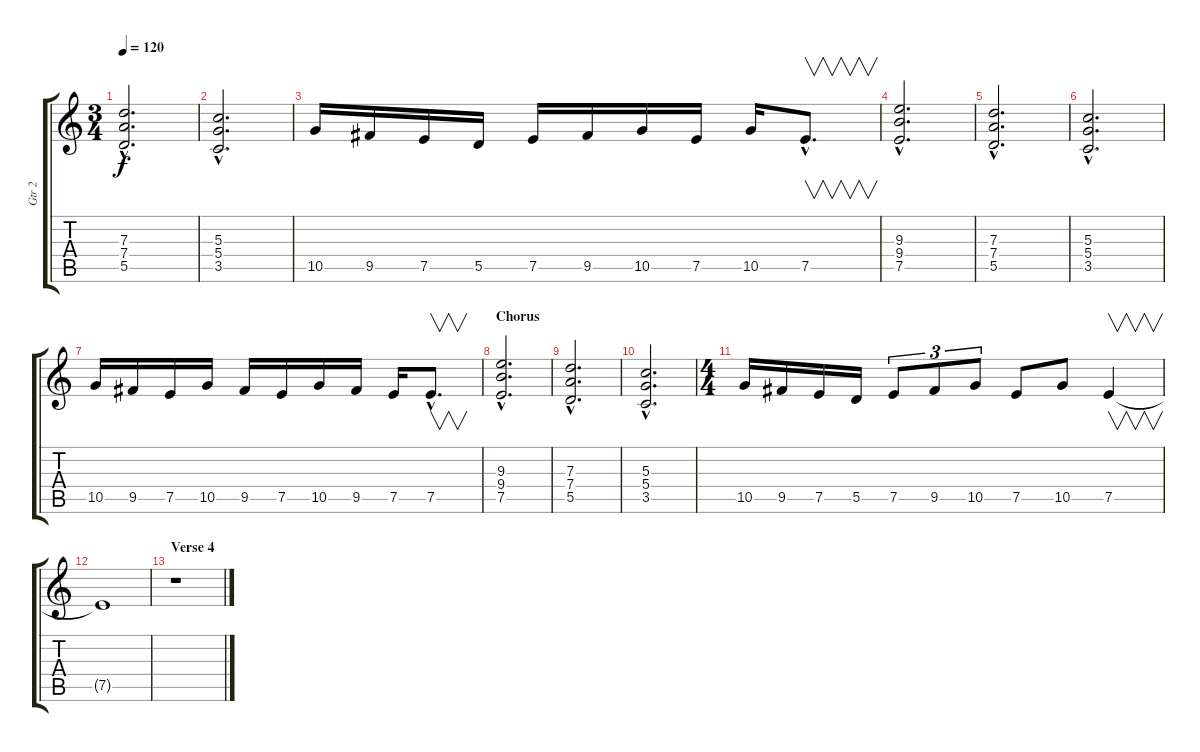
\track ("Gtr 2" "Gtr 2") {instrument distortionguitar}
\staff {score tabs}
\tuning (E4 B3 G3 D3 A2 E2) {hide}
\ts (3 4)
\tempo 120
\clef g2
\ks c
(7.3{hac} 7.4{hac} 5.5{hac}).2{d dy f} |
(5.3{hac} 5.4{hac} 3.5{hac}).2{d} |
10.5.16 9.5.16 7.5.16 5.5.16 7.5.16 9.5.16 10.5.16 7.5.16 10.5.16 7.5{hac}.8{v d} |
(9.3{hac} 9.4{hac} 7.5{hac}).2{d} |
(7.3{hac} 7.4{hac} 5.5{hac}).2{d} |
(5.3{hac} 5.4{hac} 3.5{hac}).2{d} |
10.5.16 9.5.16 7.5.16 10.5.16 9.5.16 7.5.16 10.5.16 9.5.16 7.5.16 7.5{hac}.8{v d} |
\section ("" "Chorus")
(9.3{hac} 9.4{hac} 7.5{hac}).2{d} |
(7.3{hac} 7.4{hac} 5.5{hac}).2{d} |
(5.3{hac} 5.4{hac} 3.5{hac}).2{d} |
\ts (4 4)
10.5.16 9.5.16 7.5.16 5.5.16 7.5.8{tu (3 2)} 9.5.8{tu (3 2)} 10.5.8{tu (3 2)} 7.5.8 10.5.8 7.5.4{v volume 0} |
7.5{t}.1 |
\section ("" "Verse 4")
r.1
